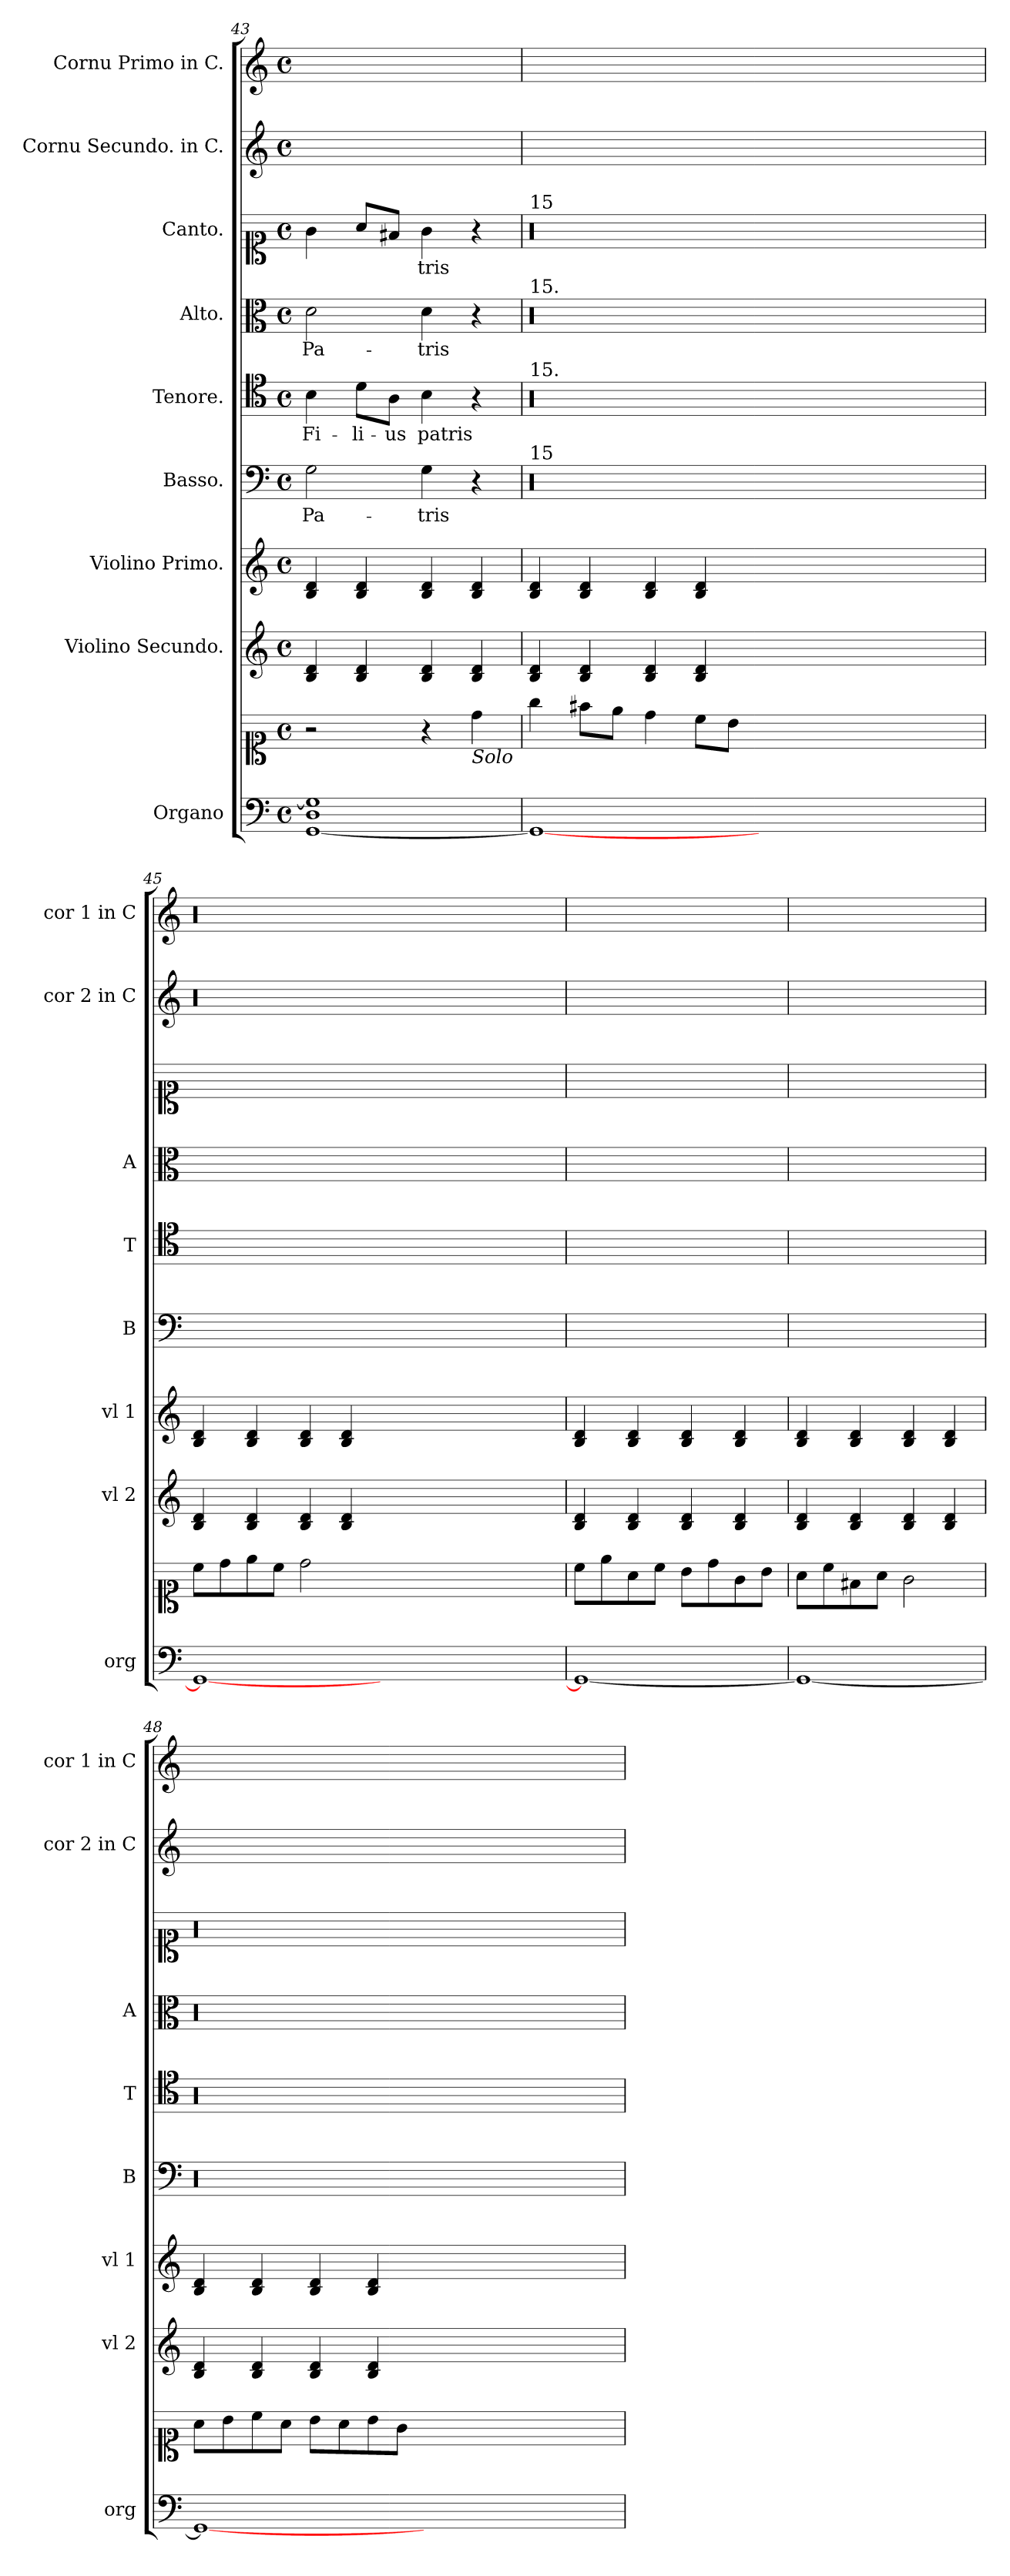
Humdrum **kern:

**kern	**kern	**kern	**kern	**kern	**text	**kern	**text	**kern	**text	**kern	**text	**kern	**kern
*part9	*part9	*part8	*part7	*part6	*part6	*part5	*part5	*part4	*part4	*part3	*part3	*part2	*part1
*staff10	*staff9	*staff8	*staff7	*staff6	*staff6	*staff5	*staff5	*staff4	*staff4	*staff3	*staff3	*staff2	*staff1
*I"Organo	*	*I"Violino Secundo.	*I"Violino Primo.	*I"Basso.	*	*I"Tenore.	*	*I"Alto.	*	*I"Canto.	*	*I"Cornu Secundo. in C.	*I"Cornu Primo in C.
*I'org	*	*I'vl 2	*I'vl 1	*I'B	*	*I'T	*	*I'A	*	*	*	*I'cor 2 in C	*I'cor 1 in C
*clefF4	*clefC1	*clefG2	*clefG2	*clefF4	*	*clefC4	*	*clefC3	*	*clefC1	*	*clefG2	*clefG2
*k[]	*k[]	*k[]	*k[]	*k[]	*	*k[]	*	*k[]	*	*k[]	*	*k[]	*k[]
*M4/4	*M4/4	*M4/4	*M4/4	*M4/4	*	*M4/4	*	*M4/4	*	*M4/4	*	*M4/4	*M4/4
*met(c)	*met(c)	*met(c)	*met(c)	*met(c)	*	*met(c)	*	*met(c)	*	*met(c)	*	*met(c)	*met(c)
=43	=43	=43	=43	=43	=43	=43	=43	=43	=43	=43	=43	=43	=43
[<1GG 1D 1G]	2r	4B/ 4d/	4B/ 4d/	2G\	Pa-	4B\	Fi-	2d\	Pa-	4g\	.	1ryy	1ryy
.	.	4B/ 4d/	4B/ 4d/	.	.	8d\L	-li-	.	.	8a/L	.	.	.
.	.	.	.	.	.	8A\J	-us	.	.	8f#X/J	.	.	.
.	4r	4B/ 4d/	4B/ 4d/	4G\	-tris	4B\	patris	4d\	-tris	4g\	-tris	.	.
!	!LO:TX:b:i:t=Solo	!	!	!	!	!	!	!	!	!	!	!	!
.	4dd\	4B/ 4d/	4B/ 4d/	4r	.	4r	.	4r	.	4r	.	.	.
=44	=44	=44	=44	=44	=44	=44	=44	=44	=44	=44	=44	=44	=44
!	!	!	!	!	!	!	!	!	!	!LO:TX:a:t=15	!	!	!
!	!	!	!	!	!	!	!	!LO:TX:a:t=15.	!	!	!	!	!
!	!	!	!	!	!	!LO:TX:a:t=15.	!	!	!	!	!	!	!
!	!	!	!	!LO:TX:a:t=15	!	!	!	!	!	!	!	!	!
1GG_<	4gg\	4B/ 4d/	4B/ 4d/	00r	.	00r	.	00r	.	00r	.	00ryy	00ryy
.	8ff#X\L	4B/ 4d/	4B/ 4d/	.	.	.	.	.	.	.	.	.	.
.	8ee\J	.	.	.	.	.	.	.	.	.	.	.	.
.	4dd\	4B/ 4d/	4B/ 4d/	.	.	.	.	.	.	.	.	.	.
.	8cc\L	4B/ 4d/	4B/ 4d/	.	.	.	.	.	.	.	.	.	.
.	8b\J	.	.	.	.	.	.	.	.	.	.	.	.
0.ryy	0.ryy	0.ryy	0.ryy	.	.	.	.	.	.	.	.	.	.
=45	=45	=45	=45	=45	=45	=45	=45	=45	=45	=45	=45	=45	=45
1GG_<	8cc\L	4B/ 4d/	4B/ 4d/	00ryy	.	00ryy	.	00ryy	.	00ryy	.	00r	00r
.	8dd\	.	.	.	.	.	.	.	.	.	.	.	.
.	8ee\	4B/ 4d/	4B/ 4d/	.	.	.	.	.	.	.	.	.	.
.	8cc\J	.	.	.	.	.	.	.	.	.	.	.	.
.	2dd\	4B/ 4d/	4B/ 4d/	.	.	.	.	.	.	.	.	.	.
.	.	4B/ 4d/	4B/ 4d/	.	.	.	.	.	.	.	.	.	.
0.ryy	0.ryy	0.ryy	0.ryy	.	.	.	.	.	.	.	.	.	.
=46	=46	=46	=46	=46	=46	=46	=46	=46	=46	=46	=46	=46	=46
1GG_<	8cc\L	4B/ 4d/	4B/ 4d/	1ryy	.	1ryy	.	1ryy	.	1ryy	.	1ryy	1ryy
.	8ee\	.	.	.	.	.	.	.	.	.	.	.	.
.	8a\	4B/ 4d/	4B/ 4d/	.	.	.	.	.	.	.	.	.	.
.	8cc\J	.	.	.	.	.	.	.	.	.	.	.	.
.	8b\L	4B/ 4d/	4B/ 4d/	.	.	.	.	.	.	.	.	.	.
.	8dd\	.	.	.	.	.	.	.	.	.	.	.	.
.	8g\	4B/ 4d/	4B/ 4d/	.	.	.	.	.	.	.	.	.	.
.	8b\J	.	.	.	.	.	.	.	.	.	.	.	.
=47	=47	=47	=47	=47	=47	=47	=47	=47	=47	=47	=47	=47	=47
1GG_<	8a\L	4B/ 4d/	4B/ 4d/	1ryy	.	1ryy	.	1ryy	.	1ryy	.	1ryy	1ryy
.	8cc\	.	.	.	.	.	.	.	.	.	.	.	.
.	8f#X\	4B/ 4d/	4B/ 4d/	.	.	.	.	.	.	.	.	.	.
.	8a\J	.	.	.	.	.	.	.	.	.	.	.	.
.	2g\	4B/ 4d/	4B/ 4d/	.	.	.	.	.	.	.	.	.	.
.	.	4B/ 4d/	4B/ 4d/	.	.	.	.	.	.	.	.	.	.
=48	=48	=48	=48	=48	=48	=48	=48	=48	=48	=48	=48	=48	=48
1GG_<	8a\L	4B/ 4d/	4B/ 4d/	00r	.	00r	.	00r	.	00r	.	00ryy	00ryy
.	8b\	.	.	.	.	.	.	.	.	.	.	.	.
.	8cc\	4B/ 4d/	4B/ 4d/	.	.	.	.	.	.	.	.	.	.
.	8a\J	.	.	.	.	.	.	.	.	.	.	.	.
.	8b\L	4B/ 4d/	4B/ 4d/	.	.	.	.	.	.	.	.	.	.
.	8a\	.	.	.	.	.	.	.	.	.	.	.	.
.	8b\	4B/ 4d/	4B/ 4d/	.	.	.	.	.	.	.	.	.	.
.	8g\J	.	.	.	.	.	.	.	.	.	.	.	.
0.ryy	0.ryy	0.ryy	0.ryy	.	.	.	.	.	.	.	.	.	.
=	=	=	=	=	=	=	=	=	=	=	=	=	=
*-	*-	*-	*-	*-	*-	*-	*-	*-	*-	*-	*-	*-	*-
